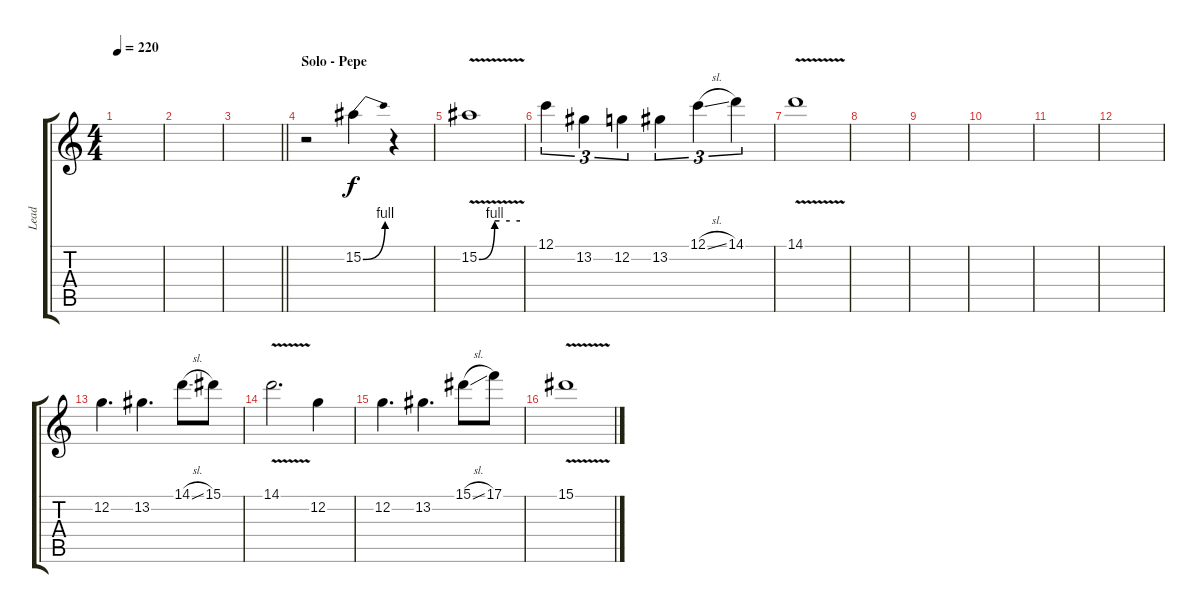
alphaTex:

\track ("Lead" "Lead") {instrument distortionguitar}
\staff {score tabs}
\tuning (C4 G3 Eb3 Bb2 F2 C2) {hide}
\ts (4 4)
\tempo 220
\clef g2
\ks c
|
|
\barLineRight lightlight
|
\section ("" "Solo - Pepe")
r.2{volume 14 balance 16} 15.2{be (bend 0 0 60 4)}.4 r.4 |
15.2{be (custom 0 0 23 4 30 4 45 4 60 4) v}.1 |
12.1.4{tu (3 2)} 13.2.4{tu (3 2)} 12.2.4{tu (3 2)} 13.2.4{tu (3 2)} 12.1{sl}.4{tu (3 2)} 14.1.4{tu (3 2)} |
14.1{v}.1 |
|
|
|
|
|
12.2.4{d} 13.2.4{d} 14.1{sl}.8 15.1.8 |
14.1{v}.2{d} 12.2.4 |
12.2.4{d} 13.2.4{d} 15.1{sl}.8 17.1.8 |
15.1{v}.1
